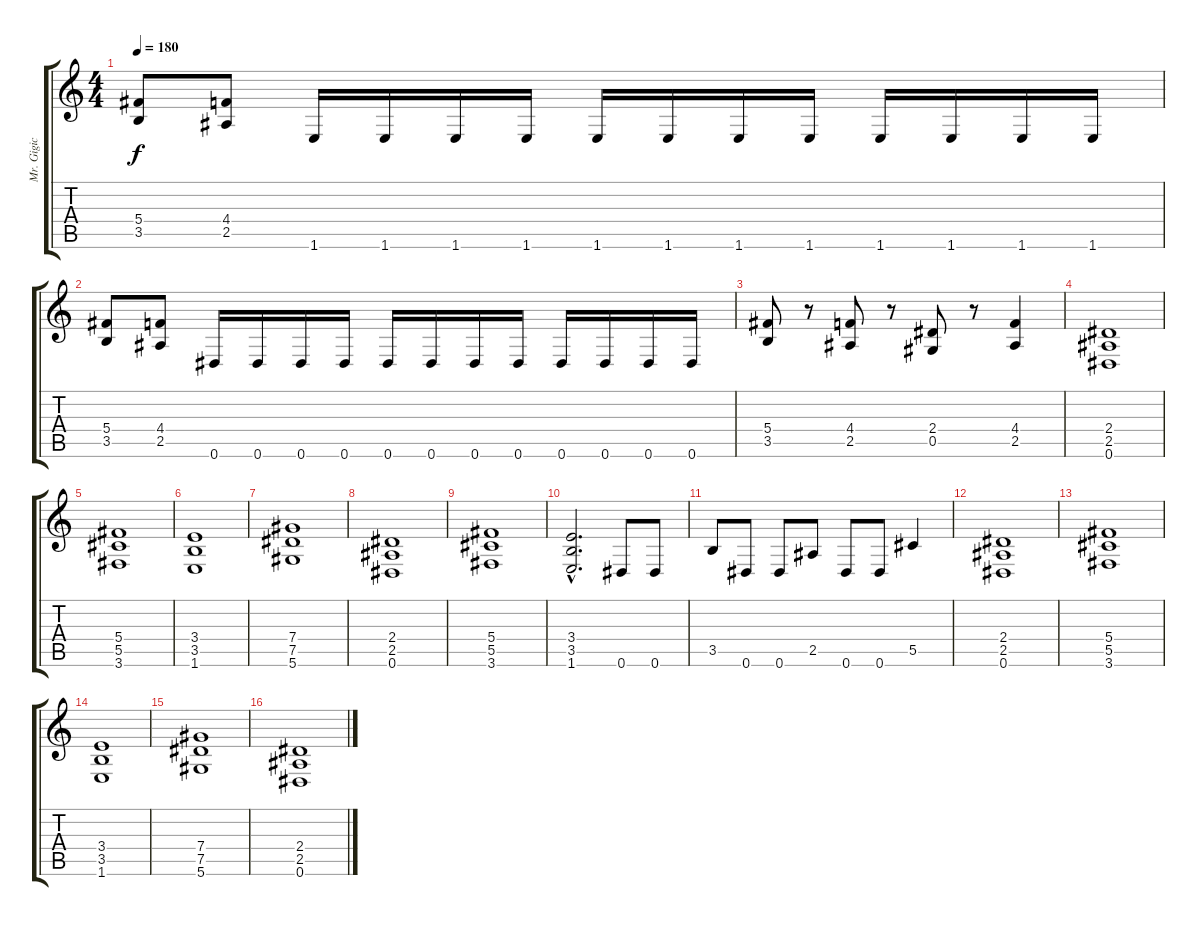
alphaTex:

\track ("Mr. Gigic" "Mr. Gigic") {instrument distortionguitar}
\staff {score tabs}
\tuning (Eb4 Bb3 Gb3 Db3 Ab2 Eb2) {hide}
\ts (4 4)
\tempo 180
\clef g2
\ks c
(5.4 3.5).8{dy f} (4.4 2.5).8 1.6.16 1.6.16 1.6.16 1.6.16 1.6.16 1.6.16 1.6.16 1.6.16 1.6.16 1.6.16 1.6.16 1.6.16 |
(5.4 3.5).8 (4.4 2.5).8 0.6.16 0.6.16 0.6.16 0.6.16 0.6.16 0.6.16 0.6.16 0.6.16 0.6.16 0.6.16 0.6.16 0.6.16 |
(5.4 3.5).8 r.8 (4.4 2.5).8 r.8 (2.4 0.5).8 r.8 (4.4 2.5).4 |
(2.4 2.5 0.6).1 |
(5.4 5.5 3.6).1 |
(3.4 3.5 1.6).1 |
(7.4 7.5 5.6).1 |
(2.4 2.5 0.6).1 |
(5.4 5.5 3.6).1 |
(3.4{hac} 3.5{hac} 1.6{hac}).2{d} 0.6.8 0.6.8 |
3.5.8 0.6.8 0.6.8 2.5.8 0.6.8 0.6.8 5.5.4 |
(2.4 2.5 0.6).1 |
(5.4 5.5 3.6).1 |
(3.4 3.5 1.6).1 |
(7.4 7.5 5.6).1 |
(2.4 2.5 0.6).1
